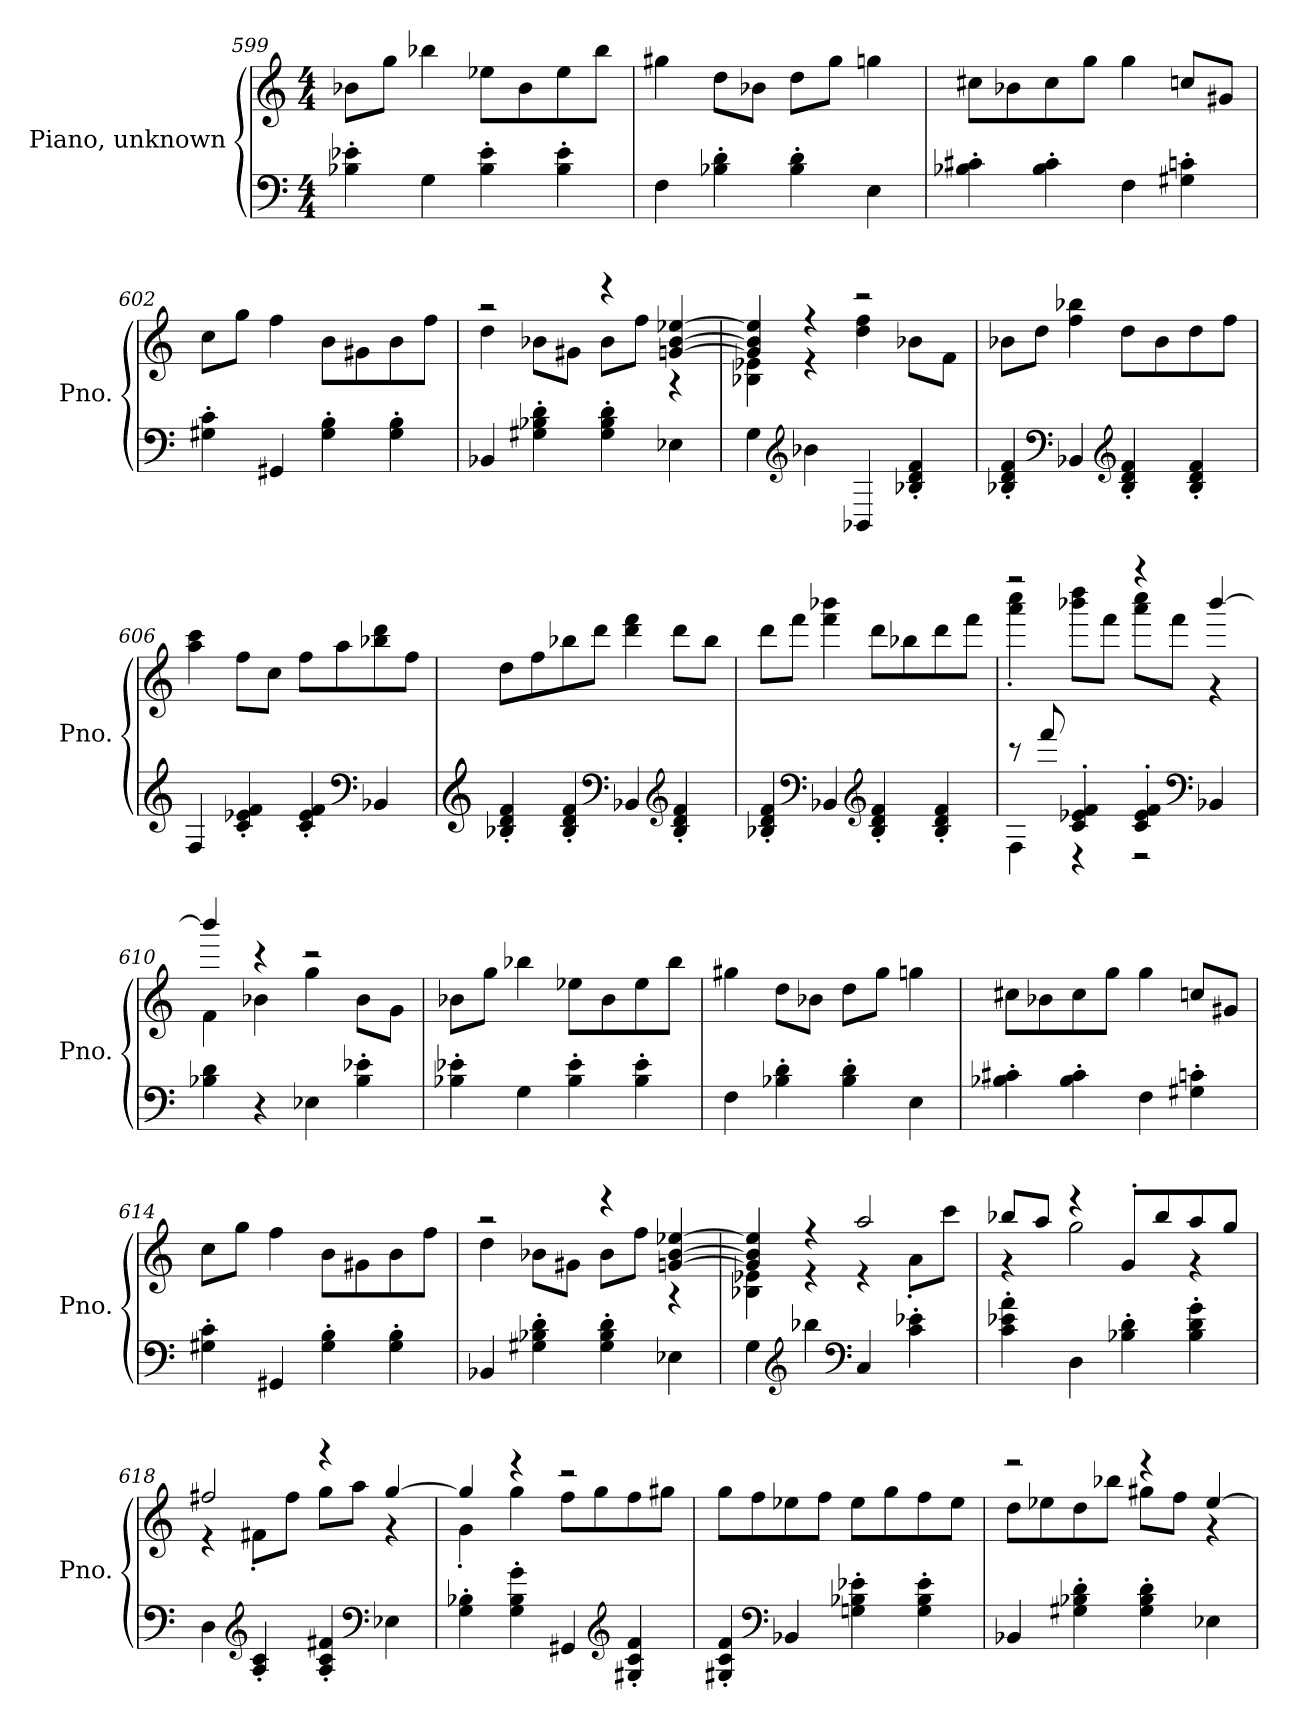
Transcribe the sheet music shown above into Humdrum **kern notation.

**kern	**kern
*part1	*part1
*staff2	*staff1
*I"Piano, unknown	*
*I'Pno.	*
*clefF4	*clefG2
*k[]	*k[]
*M4/4	*M4/4
=599	=599
4B-X\' 4e-X\'	8b-X\L
.	8gg\J
4G\	4bb-X\
4B-\' 4e-\'	8ee-X\L
.	8b-\
4B-\' 4e-\'	8ee-\
.	8bb-\J
=600	=600
4F\	4gg#X\
4B-X\' 4d\'	8dd\L
.	8b-X\J
4B-\' 4d\'	8dd\L
.	8gg#\J
4E\	4ggn\
=601	=601
4B-X\' 4c#X\'	8cc#X\L
.	8b-X\
4B-\' 4c#\'	8cc#\
.	8gg\J
4F\	4gg\
4G#X\' 4cn\'	8ccn/L
.	8g#X/J
!!LO:LB:g=z
=602	=602
4G#X\' 4c\'	8cc\L
.	8gg\J
4GG#X/	4ff\
4G#\' 4B\'	8b\L
.	8g#X\
4G#\' 4B\'	8b\
.	8ff\J
=603	=603
*	*^
4BB-X/	2r	4dd\
4G#X\' 4B-X\' 4d\'	.	8b-X\L
.	.	8g#X\J
4G#\' 4B-\' 4d\'	4r	8b-\L
.	.	8ff\J
4E-X\	[4gn/ [4b-/ [4ee-X/	4r
=604	=604	=604
4G\	4g/] 4b-/] 4ee-/]	4B-X\ 4e-X\
*clefG2	*	*
4b-X\	4r	4r
4BB-X/	2r	4dd\ 4ff\
4B-X/' 4d/' 4f/'	.	8b-X\L
.	.	8f\J
*	*v	*v
=605	=605
4B-X/' 4d/' 4f/'	8b-X\L
.	8dd\J
*clefF4	*
4BB-X/	4ff\ 4bb-X\
*clefG2	*
4B-/' 4d/' 4f/'	8dd\L
.	8b-\
4B-/' 4d/' 4f/'	8dd\
.	8ff\J
!!LO:PB:g=z
=606	=606
4F/	4aa\ 4ccc\
4c/' 4e-X/' 4f/'	8ff\L
.	8cc\J
4c/' 4e-/' 4f/'	8ff\L
.	8aa\
*clefF4	*
4BB-X/	8bb-X\ 8ddd\
.	8ff\J
=607	=607
*clefG2	*
4B-X/' 4d/' 4f/'	8dd\L
.	8ff\
4B-/' 4d/' 4f/'	8bb-X\
.	8ddd\J
*clefF4	*
4BB-X/	4ddd\ 4fff\
*clefG2	*
4B-/' 4d/' 4f/'	8ddd\L
.	8bb-\J
=608	=608
4B-X/' 4d/' 4f/'	8ddd\L
.	8fff\J
*clefF4	*
4BB-X/	4fff\ 4bbb-X\
*clefG2	*
4B-/' 4d/' 4f/'	8ddd\L
.	8bb-X\
4B-/' 4d/' 4f/'	8ddd\
.	8fff\J
!!LO:LB:g=z
=609	=609
*^	*^
8r	4F\	2r	4aaa\' 4cccc\'
8fff/	.	.	.
4c/' 4e-X/' 4f/'	4r	.	8bbb-X\ 8dddd\L
.	.	.	8fff\J
4c/' 4e-/' 4f/'	2r	4r	8aaa\ 8cccc\L
.	.	.	8fff\J
*clefF4	*	*	*
4BB-X/	.	[4bbb-/	4r
*v	*v	*	*
=610	=610	=610
4B-X\ 4d\	4bbb-/]	4f\
4r	4r	4b-X\
4E-X\	2r	4gg\
4B-\' 4e-X\'	.	8b-\L
.	.	8g\J
*	*v	*v
=611	=611
4B-X\' 4e-X\'	8b-X\L
.	8gg\J
4G\	4bb-X\
4B-\' 4e-\'	8ee-X\L
.	8b-\
4B-\' 4e-\'	8ee-\
.	8bb-\J
=612	=612
4F\	4gg#X\
4B-X\' 4d\'	8dd\L
.	8b-X\J
4B-\' 4d\'	8dd\L
.	8gg#\J
4E\	4ggn\
!!LO:LB:g=z
=613	=613
4B-X\' 4c#X\'	8cc#X\L
.	8b-X\
4B-\' 4c#\'	8cc#\
.	8gg\J
4F\	4gg\
4G#X\' 4cn\'	8ccn/L
.	8g#X/J
=614	=614
4G#X\' 4c\'	8cc\L
.	8gg\J
4GG#X/	4ff\
4G#\' 4B\'	8b\L
.	8g#X\
4G#\' 4B\'	8b\
.	8ff\J
=615	=615
*	*^
4BB-X/	2r	4dd\
4G#X\' 4B-X\' 4d\'	.	8b-X\L
.	.	8g#X\J
4G#\' 4B-\' 4d\'	4r	8b-\L
.	.	8ff\J
4E-X\	[4gn/ [4b-/ [4ee-X/	4r
=616	=616	=616
4G\	4g/] 4b-/] 4ee-/]	4B-X\ 4e-X\
*clefG2	*	*
4bb-X\	4r	4r
*clefF4	*	*
4C/	2aa/	4r
4c\' 4e-X\'	.	8a'\L
.	.	8ccc\J
!!LO:LB:g=z	!!
=617	=617	=617
4c\' 4e-X\' 4a\'	8bb-X/L	4r
.	8aa/J	.
4D\	4r	2gg\
4B-X\' 4d\'	8g'/L	.
.	8bb-/	.
4B-\' 4d\' 4g\'	8aa/	4r
.	8gg/J	.
=618	=618	=618
4D\	2ff#X/	4r
*clefG2	*	*
4A/' 4c/'	.	8f#X'\L
.	.	8ff#\J
4A/' 4c/' 4f#X/'	4r	8gg\L
.	.	8aa\J
*clefF4	*	*
4E-X\	[4gg/	4r
=619	=619	=619
4G\' 4B-X\'	4gg/]	4g'\
4G\' 4B-\' 4g\'	4r	4gg\
4GG#X/	2r	8ff\L
.	.	8gg\
*clefG2	*	*
4G#X/' 4c/' 4f/'	.	8ff\
.	.	8gg#X\J
*	*v	*v
=620	=620
4G#X/' 4c/' 4f/'	8gg\L
.	8ff\
*clefF4	*
4BB-X/	8ee-X\
.	8ff\J
4Gn\' 4B-X\' 4e-X\'	8ee-\L
.	8gg\
4G\' 4B-\' 4e-\'	8ff\
.	8ee-\J
!!LO:LB:g=z
=621	=621
*	*^
4BB-X/	2r	8dd\L
.	.	8ee-X\
4G#X\' 4B-X\' 4d\'	.	8dd\
.	.	8bb-X\J
4G#\' 4B-\' 4d\'	4r	8gg#X\L
.	.	8ff\J
4E-X\	[4ee-/	4r
*	*v	*v
=	=
*-	*-
